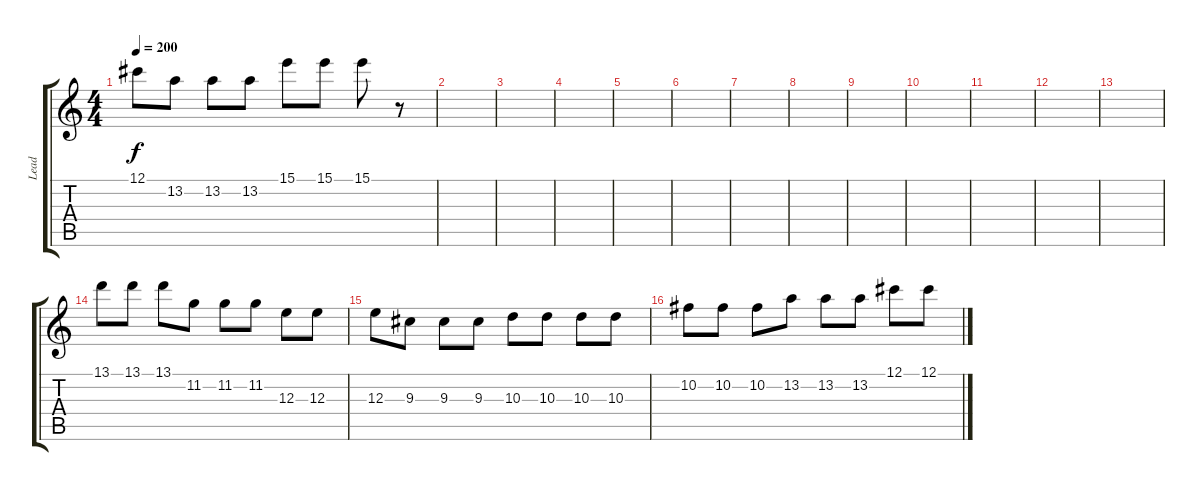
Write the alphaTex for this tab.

\track ("Lead" "Lead") {instrument distortionguitar}
\staff {score tabs}
\tuning (Db4 Ab3 E3 B2 Gb2 B1) {hide}
\ts (4 4)
\tempo 200
\clef g2
\ks c
12.1.8{dy f} 13.2.8 13.2.8 13.2.8 15.1.8 15.1.8 15.1.8 r.8 |
|
|
|
|
|
|
|
|
|
|
|
|
13.1.8 13.1.8 13.1.8 11.2.8 11.2.8 11.2.8 12.3.8 12.3.8 |
12.3.8 9.3.8 9.3.8 9.3.8 10.3.8 10.3.8 10.3.8 10.3.8 |
10.2.8 10.2.8 10.2.8 13.2.8 13.2.8 13.2.8 12.1.8 12.1.8
